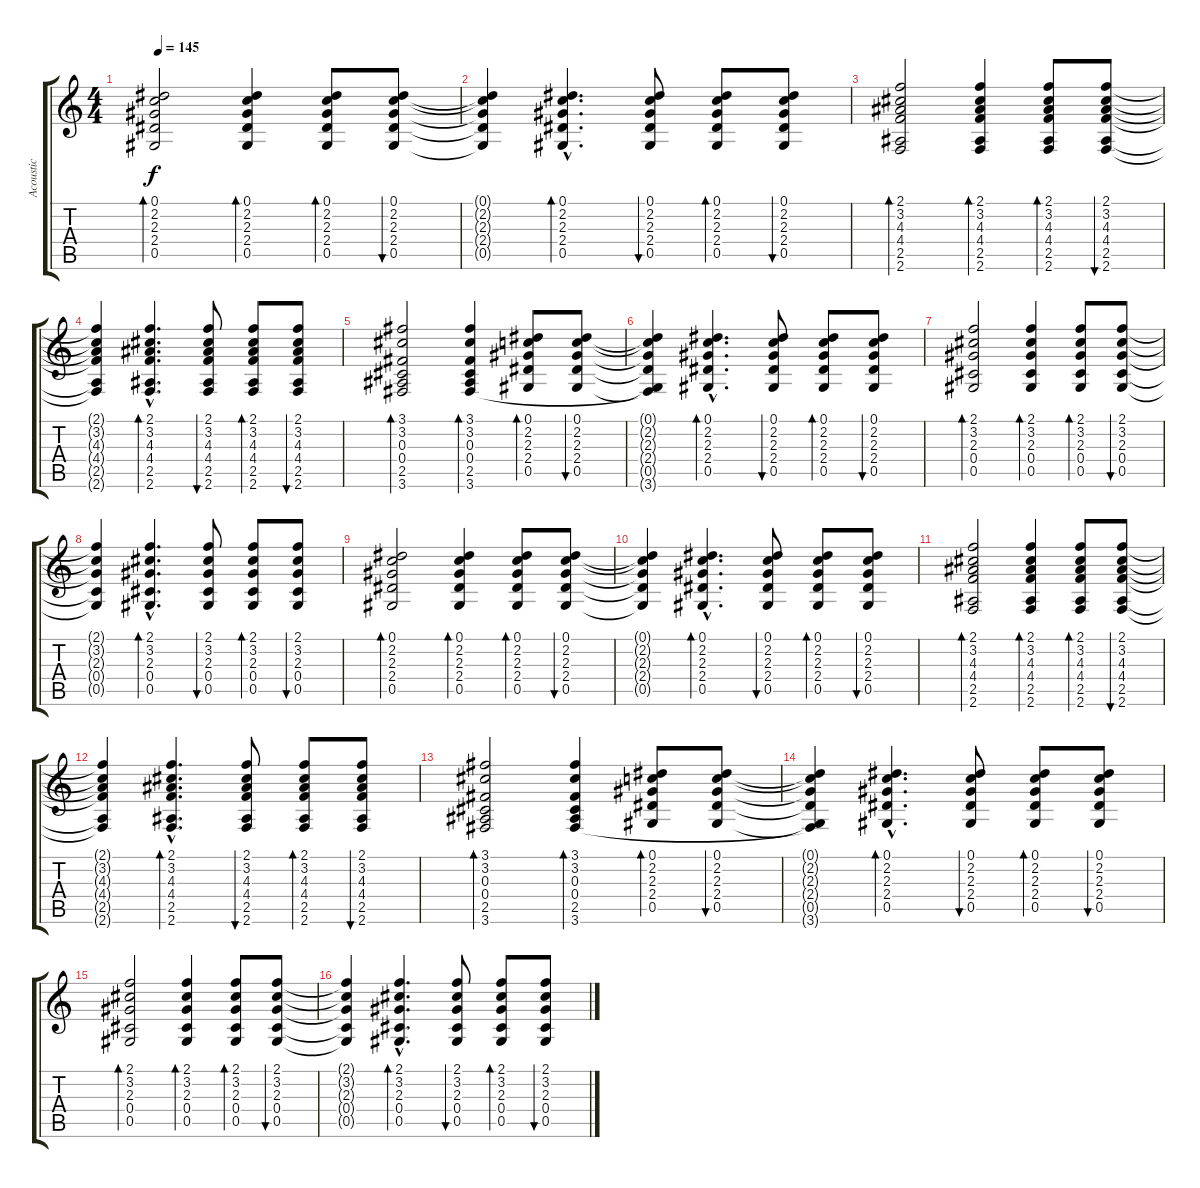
\track ("Acoustic" "Acoustic") {instrument acousticguitarnylon}
\staff {score tabs}
\tuning (Eb4 Bb3 Gb3 Db3 Ab2 Eb2) {hide}
\ts (4 4)
\tempo 145
\clef g2
\ks c
(0.1 2.2 2.3 2.4 0.5).2{bd 120 dy f} (0.1 2.2 2.3 2.4 0.5).4{bd 120} (0.1 2.2 2.3 2.4 0.5).8{bd 120} (0.1 2.2 2.3 2.4 0.5).8{bu 120} |
(0.1{t} 2.2{t} 2.3{t} 2.4{t} 0.5{t}).4 (0.1{hac} 2.2{hac} 2.3{hac} 2.4{hac} 0.5{hac}).4{d bd 120} (0.1 2.2 2.3 2.4 0.5).8{bu 120} (0.1 2.2 2.3 2.4 0.5).8{bd 120} (0.1 2.2 2.3 2.4 0.5).8{bu 120} |
(2.1 3.2 4.3 4.4 2.5 2.6).2{bd 120} (2.1 3.2 4.3 4.4 2.5 2.6).4{bd 120} (2.1 3.2 4.3 4.4 2.5 2.6).8{bd 120} (2.1 3.2 4.3 4.4 2.5 2.6).8{bu 120} |
(2.1{t} 3.2{t} 4.3{t} 4.4{t} 2.5{t} 2.6{t}).4 (2.1{hac} 3.2{hac} 4.3{hac} 4.4{hac} 2.5{hac} 2.6{hac}).4{d bd 120} (2.1 3.2 4.3 4.4 2.5 2.6).8{bu 120} (2.1 3.2 4.3 4.4 2.5 2.6).8{bd 120} (2.1 3.2 4.3 4.4 2.5 2.6).8{bu 120} |
(3.1 3.2 0.3 0.4 2.5 3.6).2{bd 120} (3.1 3.2 0.3 0.4 2.5 3.6).4{bd 120} (0.1 2.2 2.3 2.4 0.5).8{bd 120} (0.1 2.2 2.3 2.4 0.5).8{bu 120} |
(0.1{t} 2.2{t} 2.3{t} 2.4{t} 0.5{t} 3.6{t}).4 (0.1{hac} 2.2{hac} 2.3{hac} 2.4{hac} 0.5{hac}).4{d bd 120} (0.1 2.2 2.3 2.4 0.5).8{bu 120} (0.1 2.2 2.3 2.4 0.5).8{bd 120} (0.1 2.2 2.3 2.4 0.5).8{bu 120} |
(2.1 3.2 2.3 0.4 0.5).2{bd 120} (2.1 3.2 2.3 0.4 0.5).4{bd 120} (2.1 3.2 2.3 0.4 0.5).8{bd 120} (2.1 3.2 2.3 0.4 0.5).8{bu 120} |
(2.1{t} 3.2{t} 2.3{t} 0.4{t} 0.5{t}).4 (2.1{hac} 3.2{hac} 2.3{hac} 0.4{hac} 0.5{hac}).4{d bd 120} (2.1 3.2 2.3 0.4 0.5).8{bu 120} (2.1 3.2 2.3 0.4 0.5).8{bd 120} (2.1 3.2 2.3 0.4 0.5).8{bu 120} |
(0.1 2.2 2.3 2.4 0.5).2{bd 120} (0.1 2.2 2.3 2.4 0.5).4{bd 120} (0.1 2.2 2.3 2.4 0.5).8{bd 120} (0.1 2.2 2.3 2.4 0.5).8{bu 120} |
(0.1{t} 2.2{t} 2.3{t} 2.4{t} 0.5{t}).4 (0.1{hac} 2.2{hac} 2.3{hac} 2.4{hac} 0.5{hac}).4{d bd 120} (0.1 2.2 2.3 2.4 0.5).8{bu 120} (0.1 2.2 2.3 2.4 0.5).8{bd 120} (0.1 2.2 2.3 2.4 0.5).8{bu 120} |
(2.1 3.2 4.3 4.4 2.5 2.6).2{bd 120} (2.1 3.2 4.3 4.4 2.5 2.6).4{bd 120} (2.1 3.2 4.3 4.4 2.5 2.6).8{bd 120} (2.1 3.2 4.3 4.4 2.5 2.6).8{bu 120} |
(2.1{t} 3.2{t} 4.3{t} 4.4{t} 2.5{t} 2.6{t}).4 (2.1{hac} 3.2{hac} 4.3{hac} 4.4{hac} 2.5{hac} 2.6{hac}).4{d bd 120} (2.1 3.2 4.3 4.4 2.5 2.6).8{bu 120} (2.1 3.2 4.3 4.4 2.5 2.6).8{bd 120} (2.1 3.2 4.3 4.4 2.5 2.6).8{bu 120} |
(3.1 3.2 0.3 0.4 2.5 3.6).2{bd 120} (3.1 3.2 0.3 0.4 2.5 3.6).4{bd 120} (0.1 2.2 2.3 2.4 0.5).8{bd 120} (0.1 2.2 2.3 2.4 0.5).8{bu 120} |
(0.1{t} 2.2{t} 2.3{t} 2.4{t} 0.5{t} 3.6{t}).4 (0.1{hac} 2.2{hac} 2.3{hac} 2.4{hac} 0.5{hac}).4{d bd 120} (0.1 2.2 2.3 2.4 0.5).8{bu 120} (0.1 2.2 2.3 2.4 0.5).8{bd 120} (0.1 2.2 2.3 2.4 0.5).8{bu 120} |
(2.1 3.2 2.3 0.4 0.5).2{bd 120} (2.1 3.2 2.3 0.4 0.5).4{bd 120} (2.1 3.2 2.3 0.4 0.5).8{bd 120} (2.1 3.2 2.3 0.4 0.5).8{bu 120} |
(2.1{t} 3.2{t} 2.3{t} 0.4{t} 0.5{t}).4 (2.1{hac} 3.2{hac} 2.3{hac} 0.4{hac} 0.5{hac}).4{d bd 120} (2.1 3.2 2.3 0.4 0.5).8{bu 120} (2.1 3.2 2.3 0.4 0.5).8{bd 120} (2.1 3.2 2.3 0.4 0.5).8{bu 120}
